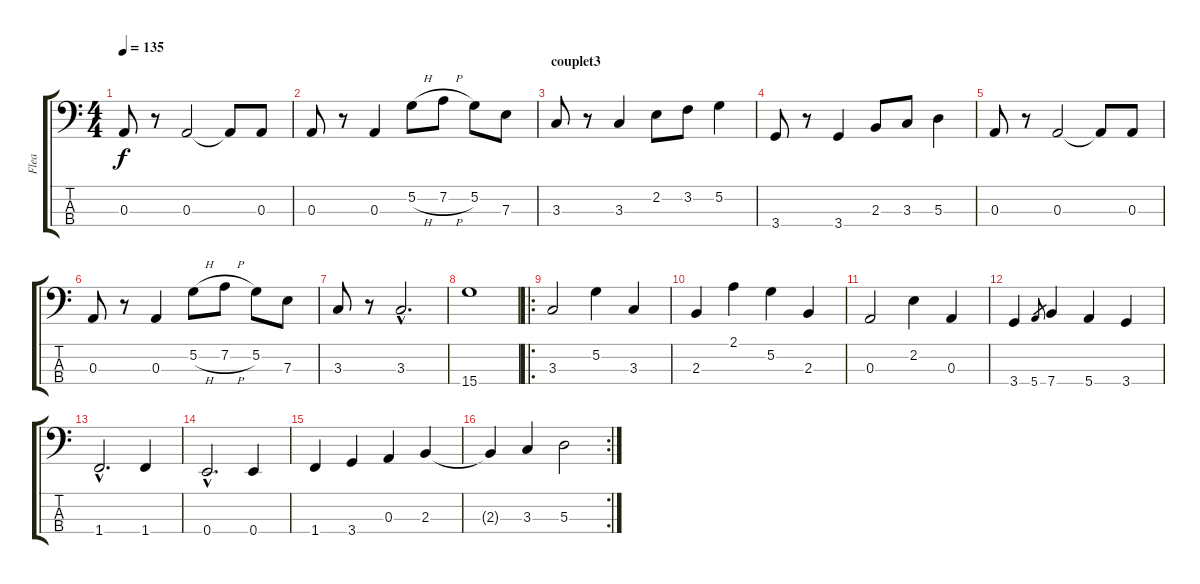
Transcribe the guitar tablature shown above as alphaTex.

\track ("Flea" "Flea") {instrument electricbassfinger}
\staff {score tabs}
\tuning (G2 D2 A1 E1) {hide}
\ts (4 4)
\tempo 135
\clef f4
\ks c
0.3.8{dy f} r.8 0.3.2 0.3{t}.8 0.3.8 |
0.3.8 r.8 0.3.4 5.2{h}.8 7.2{h}.8 5.2.8 7.3.8 |
\section ("" "couplet3")
3.3.8 r.8 3.3.4 2.2.8 3.2.8 5.2.4 |
3.4.8 r.8 3.4.4 2.3.8 3.3.8 5.3.4 |
0.3.8 r.8 0.3.2 0.3{t}.8 0.3.8 |
0.3.8 r.8 0.3.4 5.2{h}.8 7.2{h}.8 5.2.8 7.3.8 |
3.3.8 r.8 3.3{hac}.2{d} |
15.4.1 |
\ro
\section ("" "")
3.3.2 5.2.4 3.3.4 |
2.3.4 2.1.4 5.2.4 2.3.4 |
0.3.2 2.2.4 0.3.4 |
3.4.4 5.4.8{gr} 7.4.4 5.4.4 3.4.4 |
1.4{hac}.2{d} 1.4.4 |
0.4{hac}.2{d} 0.4.4 |
1.4.4 3.4.4 0.3.4 2.3.4 |
\rc 2
2.3{t}.4 3.3.4 5.3.2
